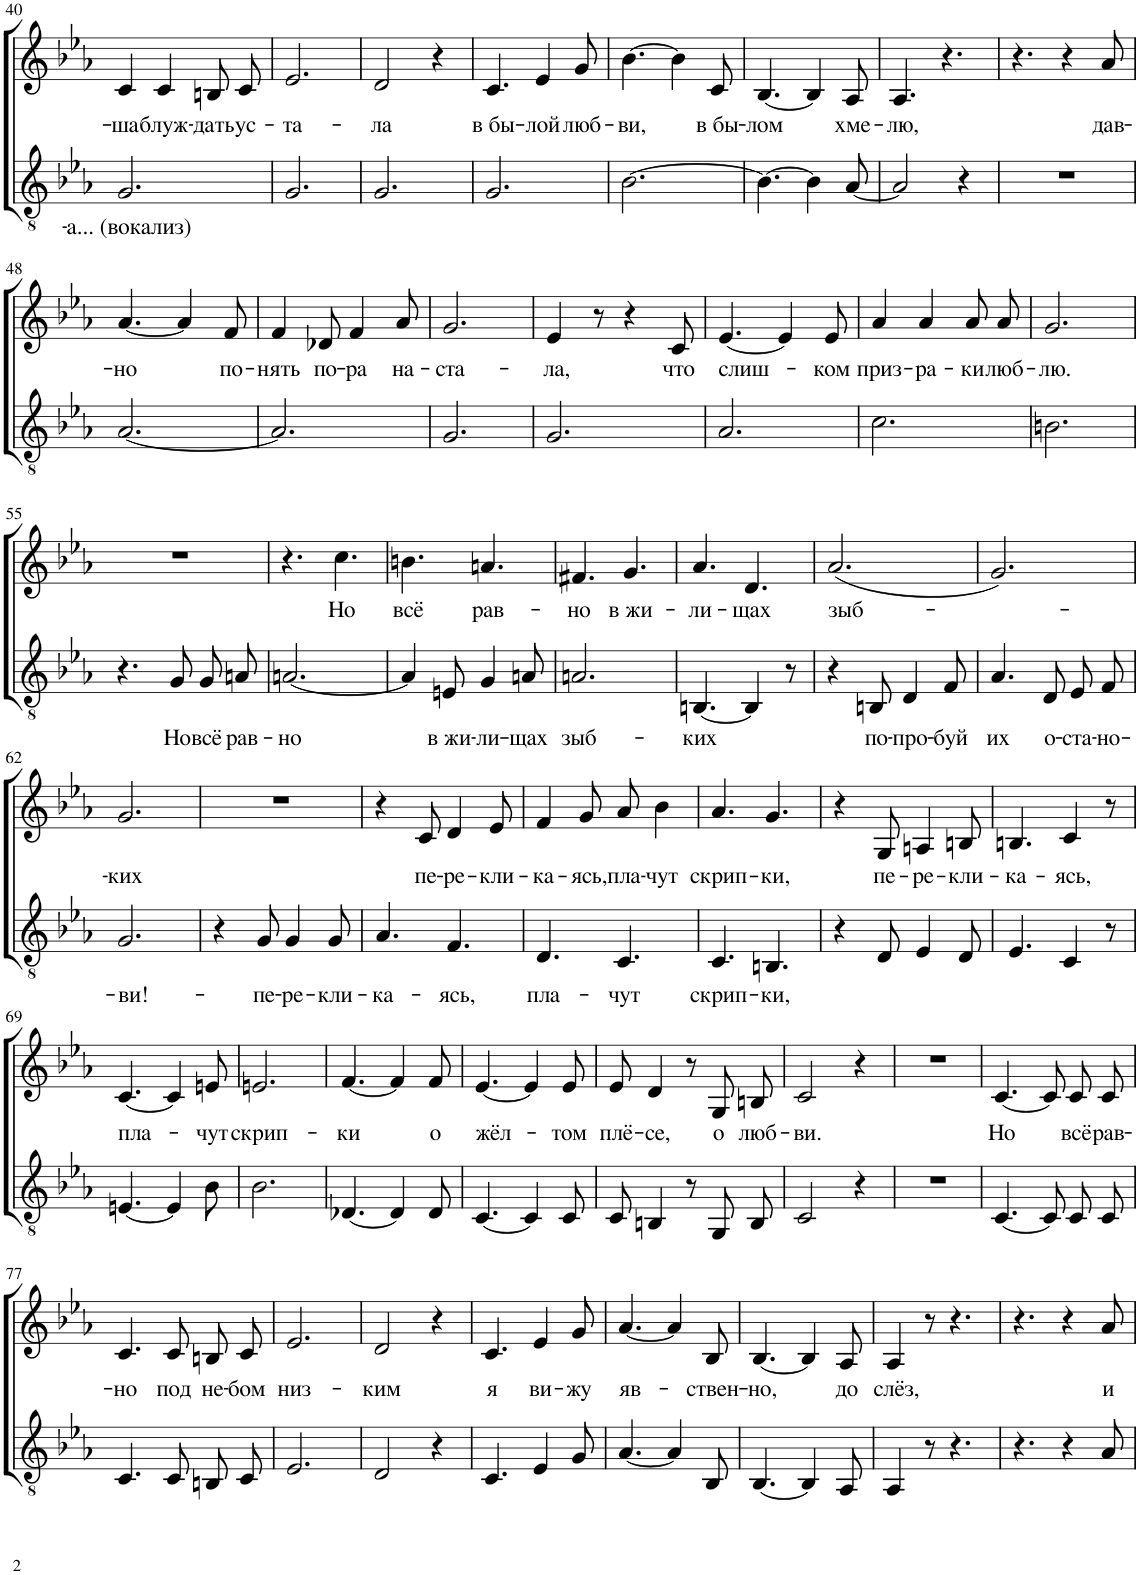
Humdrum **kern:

**kern	**text	**kern	**text
*part2	*part2	*part1	*part1
*staff2	*staff2	*staff1	*staff1
*I"Голос	*	*I"Голос	*
!!LO:PB:g=z
*clefGv2	*	*clefG2	*
*k[b-e-a-]	*	*k[b-e-a-]	*
*M6/8	*	*M6/8	*
=40	=40	=40	=40
!	!LO:LY:b	!	!LO:LY:b
2.G/	-а... (вокализ)	4c/	-ша
!	!	!	!LO:LY:b
.	.	4c/	блуж-
!	!	!	!LO:LY:b
.	.	8Bn/L	-дать
!	!	!	!LO:LY:b
.	.	8c/J	ус-
=41	=41	=41	=41
!	!	!	!LO:LY:b
2.G/	.	2.e-/	-та-
=42	=42	=42	=42
!	!	!	!LO:LY:b
2.G/	.	2d/	-ла
.	.	4r	.
=43	=43	=43	=43
!	!	!	!LO:LY:b
2.G/	.	4.c/	в бы-
!	!	!	!LO:LY:b
.	.	4e-/	-лой
!	!	!	!LO:LY:b
.	.	8g/	люб-
=44	=44	=44	=44
!	!	!	!LO:LY:b
[2.B-\	.	[4.b-\	-ви,
.	.	4b-\]	.
!	!	!	!LO:LY:b
.	.	8c/	в бы-
=45	=45	=45	=45
!	!	!	!LO:LY:b
4.B-\_	.	[4.B-/	-лом
4B-\]	.	4B-/]	.
!	!	!	!LO:LY:b
[8A-/	.	8A-/	хме-
=46	=46	=46	=46
!	!	!	!LO:LY:b
2A-/]	.	4.A-/	-лю,
.	.	4.r	.
4r	.	.	.
=47	=47	=47	=47
2.r	.	4.r	.
.	.	4r	.
!	!	!	!LO:LY:b
.	.	8a-/	дав-
!!LO:LB:g=z
=48	=48	=48	=48
!	!	!	!LO:LY:b
[2.A-/	.	[4.a-/	-но
.	.	4a-/]	.
!	!	!	!LO:LY:b
.	.	8f/	по-
=49	=49	=49	=49
!	!	!	!LO:LY:b
2.A-/]	.	4f/	-нять
!	!	!	!LO:LY:b
.	.	8d-X/	по-
!	!	!	!LO:LY:b
.	.	4f/	-ра
!	!	!	!LO:LY:b
.	.	8a-/	на-
=50	=50	=50	=50
!	!	!	!LO:LY:b
2.G/	.	2.g/	-ста-
=51	=51	=51	=51
!	!	!	!LO:LY:b
2.G/	.	4e-/	-ла,
.	.	8r	.
.	.	4r	.
!	!	!	!LO:LY:b
.	.	8c/	что
=52	=52	=52	=52
!	!	!	!LO:LY:b
2.A-/	.	[4.e-/	слиш-
.	.	4e-/]	.
!	!	!	!LO:LY:b
.	.	8e-/	-ком
=53	=53	=53	=53
!	!	!	!LO:LY:b
2.c\	.	4a-/	приз-
!	!	!	!LO:LY:b
.	.	4a-/	-ра-
!	!	!	!LO:LY:b
.	.	8a-/L	-ки
!	!	!	!LO:LY:b
.	.	8a-/J	люб-
=54	=54	=54	=54
!	!	!	!LO:LY:b
2.Bn\	.	2.g/	-лю.
!!LO:LB:g=z
=55	=55	=55	=55
4.r	.	2.r	.
!	!LO:LY:b	!	!
8G/L	Но	.	.
!	!LO:LY:b	!	!
8G/	всё	.	.
!	!LO:LY:b	!	!
8An/J	рав-	.	.
=56	=56	=56	=56
!	!LO:LY:b	!	!
[2.An/	-но	4.r	.
!	!	!	!LO:LY:b
.	.	4.cc\	Но
=57	=57	=57	=57
!	!	!	!LO:LY:b
4A/]	.	4.bn\	всё
!	!LO:LY:b	!	!
8En/	в жи-	.	.
!	!LO:LY:b	!	!LO:LY:b
4G/	-ли-	4.an/	рав-
!	!LO:LY:b	!	!
8An/	-щах	.	.
=58	=58	=58	=58
!	!LO:LY:b	!	!LO:LY:b
2.An/	зыб-	4.f#X/	-но
!	!	!	!LO:LY:b
.	.	4.g/	в жи-
=59	=59	=59	=59
!	!LO:LY:b	!	!LO:LY:b
[4.BBn/	-ких	4.a-/	-ли-
!	!	!	!LO:LY:b
4BB/]	.	4.d/	-щах
8r	.	.	.
=60	=60	=60	=60
!	!	!	!LO:LY:b
4r	.	(2.a-/	зыб-
!	!LO:LY:b	!	!
8BBn/	по-	.	.
!	!LO:LY:b	!	!
4D/	-про-	.	.
!	!LO:LY:b	!	!
8F/	-буй	.	.
=61	=61	=61	=61
!	!LO:LY:b	!	!
4.A-/	их	2.g/)	.
!	!LO:LY:b	!	!
8D/L	о-	.	.
!	!LO:LY:b	!	!
8E-/	-ста-	.	.
!	!LO:LY:b	!	!
8F/J	-но-	.	.
!!LO:LB:g=z
=62	=62	=62	=62
!	!LO:LY:b	!	!LO:LY:b
2.G/	-ви!-	2.g/	-ких
=63	=63	=63	=63
4r	.	2.r	.
!	!LO:LY:b	!	!
8G/	-пе-	.	.
!	!LO:LY:b	!	!
4G/	-ре-	.	.
!	!LO:LY:b	!	!
8G/	-кли-	.	.
=64	=64	=64	=64
!	!LO:LY:b	!	!
4.A-/	-ка-	4r	.
!	!	!	!LO:LY:b
.	.	8c/	-пе-
!	!LO:LY:b	!	!LO:LY:b
4.F/	-ясь,	4d/	-ре-
!	!	!	!LO:LY:b
.	.	8e-/	-кли-
=65	=65	=65	=65
!	!LO:LY:b	!	!LO:LY:b
4.D/	пла-	4f/	ка-
!	!	!	!LO:LY:b
.	.	8g/	-ясь,
!	!LO:LY:b	!	!LO:LY:b
4.C/	-чут	8a-/	пла-
!	!	!	!LO:LY:b
.	.	4b-\	-чут
=66	=66	=66	=66
!	!LO:LY:b	!	!LO:LY:b
4.C/	скрип-	4.a-/	скрип-
!	!LO:LY:b	!	!LO:LY:b
4.BBn/	-ки,	4.g/	-ки,
=67	=67	=67	=67
4r	.	4r	.
!	!	!	!LO:LY:b
8D/	.	8G/	пе-
!	!	!	!LO:LY:b
4E-/	.	4An/	-ре-
!	!	!	!LO:LY:b
8D/	.	8Bn/	-кли-
=68	=68	=68	=68
!	!	!	!LO:LY:b
4.E-/	.	4.Bn/	-ка-
!	!	!	!LO:LY:b
4C/	.	4c/	-ясь,
8r	.	8r	.
!!LO:LB:g=z
=69	=69	=69	=69
!	!	!	!LO:LY:b
[4.En/	.	[4.c/	пла-
4E/]	.	4c/]	.
!	!	!	!LO:LY:b
8B-\	.	8en/	-чут
=70	=70	=70	=70
!	!	!	!LO:LY:b
2.B-\	.	2.en/	скрип-
=71	=71	=71	=71
!	!	!	!LO:LY:b
[4.D-X/	.	[4.f/	-ки
4D-/]	.	4f/]	.
!	!	!	!LO:LY:b
8D-/	.	8f/	о
=72	=72	=72	=72
!	!	!	!LO:LY:b
[4.C/	.	[4.e-/	жёл-
4C/]	.	4e-/]	.
!	!	!	!LO:LY:b
8C/	.	8e-/	-том
=73	=73	=73	=73
!	!	!	!LO:LY:b
8C/	.	8e-/	плё-
!	!	!	!LO:LY:b
4BBn/	.	4d/	-се,
8r	.	8r	.
!	!	!	!LO:LY:b
8GG/L	.	8G/L	о
!	!	!	!LO:LY:b
8BB/J	.	8Bn/J	люб-
=74	=74	=74	=74
!	!	!	!LO:LY:b
2C/	.	2c/	-ви.
4r	.	4r	.
=75	=75	=75	=75
2.r	.	2.r	.
=76	=76	=76	=76
!	!	!	!LO:LY:b
[4.C/	.	[4.c/	-Но
8C/L]	.	8c/L]	.
!	!	!	!LO:LY:b
8C/	.	8c/	всё
!	!	!	!LO:LY:b
8C/J	.	8c/J	рав-
!!LO:LB:g=z
=77	=77	=77	=77
!	!	!	!LO:LY:b
4.C/	.	4.c/	-но
!	!	!	!LO:LY:b
8C/L	.	8c/L	под
!	!	!	!LO:LY:b
8BBn/	.	8Bn/	не-
!	!	!	!LO:LY:b
8C/J	.	8c/J	-бом
=78	=78	=78	=78
!	!	!	!LO:LY:b
2.E-/	.	2.e-/	низ-
=79	=79	=79	=79
!	!	!	!LO:LY:b
2D/	.	2d/	-ким
4r	.	4r	.
=80	=80	=80	=80
!	!	!	!LO:LY:b
4.C/	.	4.c/	я
!	!	!	!LO:LY:b
4E-/	.	4e-/	ви-
!	!	!	!LO:LY:b
8G/	.	8g/	-жу
=81	=81	=81	=81
!	!	!	!LO:LY:b
[4.A-/	.	[4.a-/	яв-
4A-/]	.	4a-/]	.
!	!	!	!LO:LY:b
8BB-/	.	8B-/	-ствен-
=82	=82	=82	=82
!	!	!	!LO:LY:b
[4.BB-/	.	[4.B-/	-но,
4BB-/]	.	4B-/]	.
!	!	!	!LO:LY:b
8AA-/	.	8A-/	до
=83	=83	=83	=83
!	!	!	!LO:LY:b
4AA-/	.	4A-/	слёз,
8r	.	8r	.
4.r	.	4.r	.
=84	=84	=84	=84
4.r	.	4.r	.
4r	.	4r	.
!	!	!	!LO:LY:b
8A-/	.	8a-/	и
=	=	=	=
*-	*-	*-	*-
